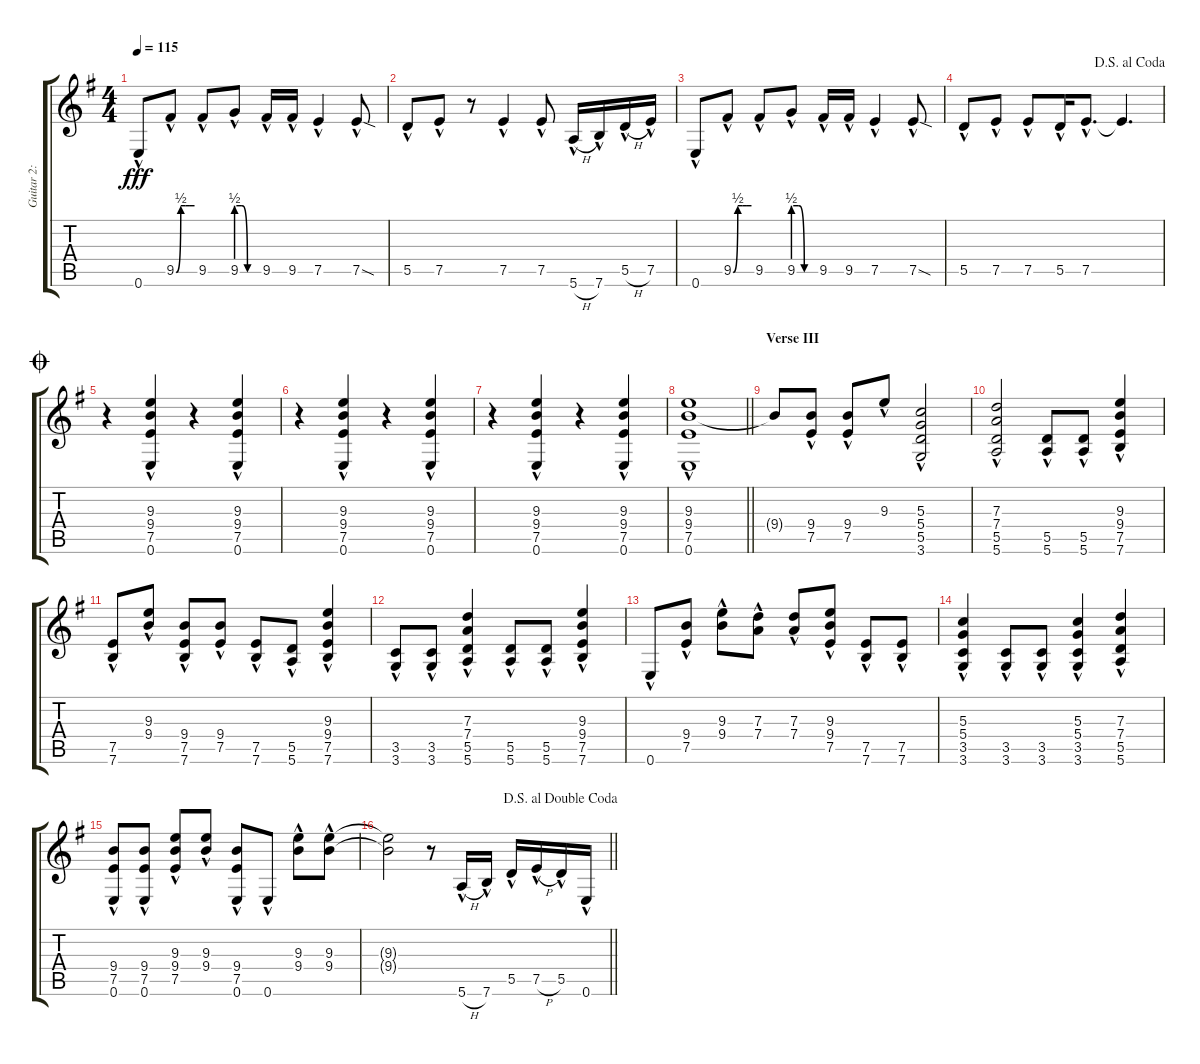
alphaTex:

\track ("Guitar 2: Mick" "Guitar 2: ") {instrument distortionguitar}
\staff {score tabs}
\tuning (E4 B3 G3 D3 A2 E2) {hide}
\ts (4 4)
\tempo 115
\clef g2
\ks g
0.6{hac}.8{dy fff} 9.5{be (custom 0 0 15 2 30 2 45 2 60 2) hac}.8 9.5{hac}.8 9.5{be (custom 0 2 15 2 30 0 60 0) hac}.8 9.5{hac}.16 9.5{hac}.16 7.5{hac}.4 7.5{sod hac}.8 |
5.5{hac}.8 7.5{hac}.8 r.8 7.5{hac}.4 7.5{hac}.8 5.6{h hac}.16 7.6{hac}.16 5.5{h hac}.16 7.5{hac}.16 |
0.6{hac}.8 9.5{be (custom 0 0 15 2 30 2 45 2 60 2) hac}.8 9.5{hac}.8 9.5{be (custom 0 2 15 2 30 0 60 0) hac}.8 9.5{hac}.16 9.5{hac}.16 7.5{hac}.4 7.5{sod hac}.8 |
\jump dalsegnoalcoda
5.5{hac}.8 7.5{hac}.8 7.5{hac}.8 5.5{hac}.16 7.5{hac}.8{d} 7.5{t}.4{d} |
\jump coda
r.4 (9.3{hac} 9.4{hac} 7.5{hac} 0.6{hac}).4 r.4 (9.3{hac} 9.4{hac} 7.5{hac} 0.6{hac}).4 |
r.4 (9.3{hac} 9.4{hac} 7.5{hac} 0.6{hac}).4 r.4 (9.3{hac} 9.4{hac} 7.5{hac} 0.6{hac}).4 |
r.4 (9.3{hac} 9.4{hac} 7.5{hac} 0.6{hac}).4 r.4 (9.3{hac} 9.4{hac} 7.5{hac} 0.6{hac}).4 |
\barLineRight lightlight
(9.3{hac} 9.4{hac} 7.5{hac} 0.6{hac}).1 |
\section ("" "Verse III")
9.4{t}.8 (9.4{hac} 7.5{hac}).8 (9.4{hac} 7.5{hac}).8 9.3{hac}.8 (5.3{hac} 5.4{hac} 5.5{hac} 3.6{hac}).2 |
(7.3{hac} 7.4{hac} 5.5{hac} 5.6{hac}).2 (5.5{hac} 5.6{hac}).8 (5.5{hac} 5.6{hac}).8 (9.3{hac} 9.4{hac} 7.5{hac} 7.6{hac}).4 |
(7.5{hac} 7.6{hac}).8 (9.3{hac} 9.4{hac}).8 (9.4{hac} 7.5{hac} 7.6{hac}).8 (9.4{hac} 7.5{hac}).8 (7.5{hac} 7.6{hac}).8 (5.5{hac} 5.6{hac}).8 (9.3{hac} 9.4{hac} 7.5{hac} 7.6{hac}).4 |
(3.5{hac} 3.6{hac}).8 (3.5{hac} 3.6{hac}).8 (7.3{hac} 7.4{hac} 5.5{hac} 5.6{hac}).4 (5.5{hac} 5.6{hac}).8 (5.5{hac} 5.6{hac}).8 (9.3{hac} 9.4{hac} 7.5{hac} 7.6{hac}).4 |
0.6{hac}.8 (9.4{hac} 7.5{hac}).8 (9.3{hac} 9.4{hac}).8 (7.3{hac} 7.4{hac}).8 (7.3{hac} 7.4{hac}).8 (9.3{hac} 9.4{hac} 7.5{hac}).8 (7.5{hac} 7.6{hac}).8 (7.5{hac} 7.6{hac}).8 |
(5.3{hac} 5.4{hac} 3.5{hac} 3.6{hac}).4 (3.5{hac} 3.6{hac}).8 (3.5{hac} 3.6{hac}).8 (5.3{hac} 5.4{hac} 3.5{hac} 3.6{hac}).4 (7.3{hac} 7.4{hac} 5.5{hac} 5.6{hac}).4 |
(9.4{hac} 7.5{hac} 0.6{hac}).8 (9.4{hac} 7.5{hac} 0.6{hac}).8 (9.3{hac} 9.4{hac} 7.5{hac}).8 (9.3{hac} 9.4{hac}).8 (9.4{hac} 7.5{hac} 0.6{hac}).8 0.6{hac}.8 (9.3{hac} 9.4{hac}).8 (9.3{hac} 9.4{hac}).8 |
\jump dalsegnoaldoublecoda
\barLineRight lightlight
(9.3{t} 9.4{t}).2 r.8 5.6{h hac}.16 7.6{hac}.16 5.5{hac}.16 7.5{h hac}.16 5.5{hac}.16 0.6{hac}.16
